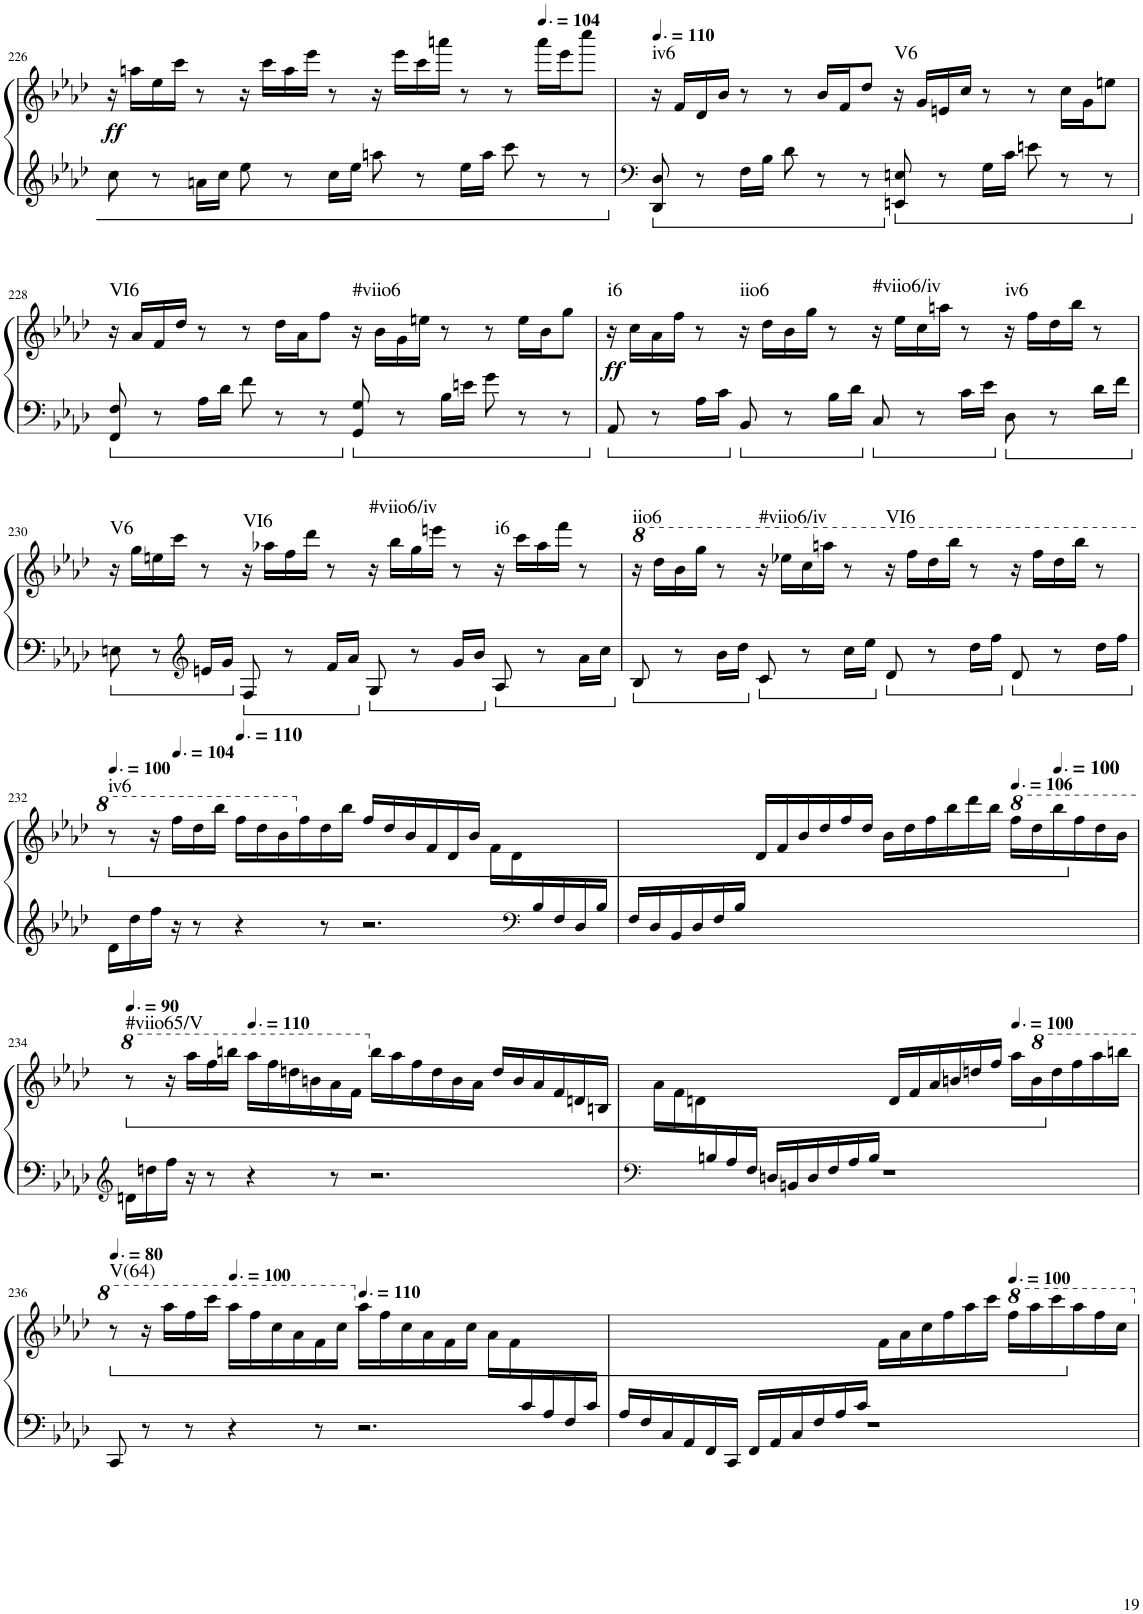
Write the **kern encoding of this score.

**kern	**kern	**dynam	**harte
*part1	*part1	*part1	*part1
*staff2	*staff1	*staff1/2	*
*I"Piano	*	*	*
*I'Pno.	*	*	*
!!LO:PB:g=z
*clefG2	*clefG2	*	*
*k[b-e-a-d-]	*k[b-e-a-d-]	*	*
*M12/8	*M12/8	*	*
=226	=226	=226	=226
!	!	!LO:DY:b	!
8cc\	16r	ff	.
.	16aan\LL	.	.
8r	16ee-\	.	.
.	16ccc\JJ	.	.
16an\LL	8r	.	.
16cc\JJ	.	.	.
8ee-\	16r	.	.
.	16ccc\LL	.	.
8r	16aa\	.	.
.	16eee-\JJ	.	.
16cc\LL	8r	.	.
16ee-\JJ	.	.	.
8aan\	16r	.	.
.	16eee-\LL	.	.
8r	16ccc\	.	.
.	16aaan\JJ	.	.
16ee-\LL	8r	.	.
16aa\JJ	.	.	.
8ccc\	8r	.	.
*	*MM156	*	*
8r	16aaa\LL	.	.
.	16eee-\J	.	.
8r	8cccc\J	.	.
=227	=227	=227	=227
*clefF4	*	*	*
*	*MM165	*	*
!	!	!	!LO:H:kt=iv6
8DD-/ 8D-/	16r	.	N
.	16f/LL	.	.
8r	16d-/	.	.
.	16b-/JJ	.	.
16F\LL	8r	.	.
16B-\JJ	.	.	.
8d-\	8r	.	.
8r	16b-/LL	.	.
.	16f/J	.	.
8r	8dd-/J	.	.
!	!	!	!LO:H:kt=V6
8EEn/ 8En/	16r	.	N
.	16g/LL	.	.
8r	16en/	.	.
.	16cc/JJ	.	.
16G\LL	8r	.	.
16c\JJ	.	.	.
8en\	8r	.	.
8r	16cc\LL	.	.
.	16g\J	.	.
8r	8een\J	.	.
!!LO:LB:g=z
=228	=228	=228	=228
!	!	!	!LO:H:kt=VI6
8FF/ 8F/	16r	.	N
.	16a-/LL	.	.
8r	16f/	.	.
.	16dd-/JJ	.	.
16A-\LL	8r	.	.
16d-\JJ	.	.	.
8f\	8r	.	.
8r	16dd-\LL	.	.
.	16a-\J	.	.
8r	8ff\J	.	.
!	!	!	!LO:H:kt=#viio6
8GG/ 8G/	16r	.	N
.	16b-\LL	.	.
8r	16g\	.	.
.	16een\JJ	.	.
16B-\LL	8r	.	.
16en\JJ	.	.	.
8g\	8r	.	.
8r	16ee\LL	.	.
.	16b-\J	.	.
8r	8gg\J	.	.
=229	=229	=229	=229
!	!	!LO:DY:b	!LO:H:kt=i6
8AA-/	16r	ff	N
.	16cc\LL	.	.
8r	16a-\	.	.
.	16ff\JJ	.	.
16A-\LL	8r	.	.
16c\JJ	.	.	.
!	!	!	!LO:H:kt=iio6
8BB-/	16r	.	N
.	16dd-\LL	.	.
8r	16b-\	.	.
.	16gg\JJ	.	.
16B-\LL	8r	.	.
16d-\JJ	.	.	.
!	!	!	!LO:H:kt=#viio6/iv
8C/	16r	.	N
.	16ee-\LL	.	.
8r	16cc\	.	.
.	16aan\JJ	.	.
16c\LL	8r	.	.
16e-\JJ	.	.	.
!	!	!	!LO:H:kt=iv6
8D-\	16r	.	N
.	16ff\LL	.	.
8r	16dd-\	.	.
.	16bb-\JJ	.	.
16d-\LL	8r	.	.
16f\JJ	.	.	.
!!LO:LB:g=z
=230	=230	=230	=230
!	!	!	!LO:H:kt=V6
8En\	16r	.	N
.	16gg\LL	.	.
8r	16een\	.	.
.	16ccc\JJ	.	.
*clefG2	*	*	*
16en/LL	8r	.	.
16g/JJ	.	.	.
!	!	!	!LO:H:kt=VI6
8F/	16r	.	N
.	16aa-X\LL	.	.
8r	16ff\	.	.
.	16ddd-\JJ	.	.
16f/LL	8r	.	.
16a-/JJ	.	.	.
!	!	!	!LO:H:kt=#viio6/iv
8G/	16r	.	N
.	16bb-\LL	.	.
8r	16gg\	.	.
.	16eeen\JJ	.	.
16g/LL	8r	.	.
16b-/JJ	.	.	.
!	!	!	!LO:H:kt=i6
8A-/	16r	.	N
.	16ccc\LL	.	.
8r	16aa-\	.	.
.	16fff\JJ	.	.
16a-\LL	8r	.	.
16cc\JJ	.	.	.
=231	=231	=231	=231
*	*8va	*	*
!	!	!	!LO:H:kt=iio6
8B-/	16r	.	N
.	16ddd-\LL	.	.
8r	16bb-\	.	.
.	16ggg\JJ	.	.
16b-\LL	8r	.	.
16dd-\JJ	.	.	.
!	!	!	!LO:H:kt=#viio6/iv
8c/	16r	.	N
.	16eee-X\LL	.	.
8r	16ccc\	.	.
.	16aaan\JJ	.	.
16cc\LL	8r	.	.
16ee-\JJ	.	.	.
!	!	!	!LO:H:kt=VI6
8d-/	16r	.	N
.	16fff\LL	.	.
8r	16ddd-\	.	.
.	16bbb-\JJ	.	.
16dd-\LL	8r	.	.
16ff\JJ	.	.	.
8d-/	16r	.	.
.	16fff\LL	.	.
8r	16ddd-\	.	.
.	16bbb-\JJ	.	.
16dd-\LL	8r	.	.
16ff\JJ	.	.	.
!!LO:LB:g=z
=232	=232	=232	=232
*^	*	*	*
*	*^	*	*	*
*	*	*	*ped	*	*
*v	*v	*v	*	*	*
*	*MM150	*	*
*^	*	*	*
*	*^	*	*	*
!	!	!	!	!	!LO:H:kt=iv6
4ryy	16d-\LL	2.ryy	8r	.	N
.	16dd-\	.	.	.	.
.	16ff\JJ	.	16r	.	.
*	*	*	*MM156	*	*
.	16r	.	16fff\LL	.	.
.	8r	.	16ddd-\	.	.
.	.	.	16bbb-\JJ	.	.
*	*	*	*MM165	*	*
.	4r	.	16fff\LL	.	.
.	.	.	16ddd-\	.	.
.	.	.	16bb-\	.	.
*	*	*	*X8va	*	*
.	.	.	16ff\	.	.
.	8r	.	16dd-\	.	.
.	.	.	16bb-\JJ	.	.
.	2.r	4.ryy	16ff/LL	.	.
.	.	.	16dd-/	.	.
.	.	.	16b-/	.	.
.	.	.	16f/	.	.
.	.	.	16d-/	.	.
.	.	.	16b-/JJ	.	.
.	.	8ryy	16f\LL	.	.
.	.	.	16d-\	.	.
*clefF4	*	*	*	*	*
16B-/	.	4ryy	4ryy	.	.
16F/	.	.	.	.	.
16D-/	.	.	.	.	.
16B-/JJ	.	.	.	.	.
*	*v	*v	*	*	*
=233	=233	=233	=233	=233
16F/LL	1.ryy	4.ryy	.	.
16D-/	.	.	.	.
16BB-/	.	.	.	.
16D-/	.	.	.	.
16F/	.	.	.	.
16B-/JJ	.	.	.	.
1ryy	.	16d-/LL	.	.
.	.	16f/	.	.
.	.	16b-/	.	.
.	.	16dd-/	.	.
.	.	16ff/	.	.
.	.	16dd-/JJ	.	.
.	.	16b-\LL	.	.
.	.	16dd-\	.	.
.	.	16ff\	.	.
.	.	16bb-\	.	.
.	.	16ddd-\	.	.
.	.	16bb-\JJ	.	.
*	*	*8va	*	*
*	*	*MM159	*	*
.	.	16fff\LL	.	.
.	.	16ddd-\	.	.
*	*	*MM150	*	*
.	.	16bbb-\	.	.
*	*	*Xped	*	*
.	.	16fff\	.	.
8ryy	.	16ddd-\	.	.
.	.	16bb-\JJ	.	.
*v	*v	*	*	*
!!LO:LB:g=z
=234	=234	=234	=234
*clefG2	*	*	*
*	*ped	*	*
*	*MM135	*	*
!	!	!	!LO:H:kt=#viio65/V
16dn\LL	8r	.	N
16ddn\	.	.	.
16ff\JJ	16r	.	.
16r	16aaa-\LL	.	.
8r	16fff\	.	.
.	16bbbn\JJ	.	.
*	*MM165	*	*
4r	16aaa-\LL	.	.
.	16fff\	.	.
.	16dddn\	.	.
.	16bbn\	.	.
8r	16aa-\	.	.
.	16ff\JJ	.	.
*	*X8va	*	*
2.r	16bb\LL	.	.
.	16aa-\	.	.
.	16ff\	.	.
.	16dd\	.	.
.	16b\	.	.
.	16a-\JJ	.	.
.	16dd/LL	.	.
.	16b/	.	.
.	16a-/	.	.
.	16f/	.	.
.	16dn/	.	.
.	16Bn/JJ	.	.
=235	=235	=235	=235
*clefF4	*	*	*
*^	*	*	*
8.ryy	1.r	16a-\LL	.	.
.	.	16f\	.	.
.	.	16dn\	.	.
16Bn/	.	16ryy	.	.
16A-/	.	.	.	.
16F/JJ	.	.	.	.
16Dn/LL	.	.	.	.
16BBn/	.	.	.	.
16D/	.	.	.	.
16F/	.	.	.	.
16A-/	.	.	.	.
16B/JJ	.	.	.	.
2.ryy	.	16d/LL	.	.
.	.	16f/	.	.
.	.	16a-/	.	.
.	.	16bn/	.	.
.	.	16ddn/	.	.
.	.	16ff/JJ	.	.
*	*	*MM150	*	*
.	.	16aa-\LL	.	.
*	*	*8va	*	*
.	.	16bb\	.	.
*	*	*Xped	*	*
.	.	16ddd\	.	.
.	.	16fff\	.	.
.	.	16aaa-\	.	.
.	.	16bbbn\JJ	.	.
!!LO:LB:g=z
=236	=236	=236	=236	=236
*	*	*ped	*	*
*	*	*MM120	*	*
!	!	!	!	!LO:H:kt=V(64)
4ryy	8CC/	8r	.	N
.	8r	16r	.	.
.	.	16aaa-\LL	.	.
.	8r	16fff\	.	.
.	.	16cccc\JJ	.	.
*	*	*MM150	*	*
.	4r	16aaa-\LL	.	.
.	.	16fff\	.	.
.	.	16ccc\	.	.
.	.	16aa-\	.	.
.	8r	16ff\	.	.
.	.	16ccc\JJ	.	.
*	*	*X8va	*	*
*	*	*MM165	*	*
.	2.r	16aa-\LL	.	.
.	.	16ff\	.	.
.	.	16cc\	.	.
.	.	16a-\	.	.
.	.	16f\	.	.
.	.	16cc\JJ	.	.
.	.	16a-\LL	.	.
.	.	16f\	.	.
16c/	.	4ryy	.	.
16A-/	.	.	.	.
16F/	.	.	.	.
16c/JJ	.	.	.	.
=237	=237	=237	=237	=237
16A-/LL	1.r	2.ryy	.	.
16F/	.	.	.	.
16C/	.	.	.	.
16AA-/	.	.	.	.
16FF/	.	.	.	.
16CC/JJ	.	.	.	.
16FF/LL	.	.	.	.
16AA-/	.	.	.	.
16C/	.	.	.	.
16F/	.	.	.	.
16A-/	.	.	.	.
16c/JJ	.	.	.	.
2.ryy	.	16f\LL	.	.
.	.	16a-\	.	.
.	.	16cc\	.	.
.	.	16ff\	.	.
.	.	16aa-\	.	.
.	.	16ccc\JJ	.	.
*	*	*8va	*	*
*	*	*MM150	*	*
.	.	16fff\LL	.	.
.	.	16aaa-\	.	.
.	.	16cccc\	.	.
*	*	*Xped	*	*
.	.	16aaa-\	.	.
.	.	16fff\	.	.
.	.	16ccc\JJ	.	.
*v	*v	*	*	*
*	*X8va	*	*
=	=	=	=
*-	*-	*-	*-
